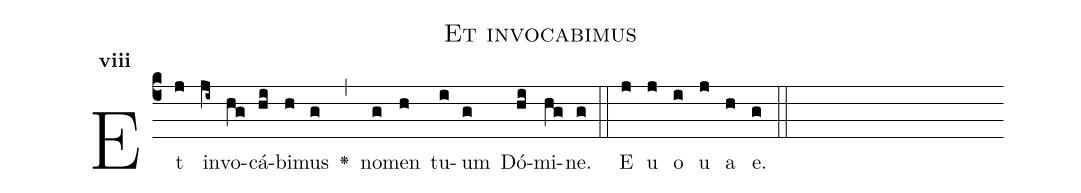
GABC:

name:Et invocabimus;
office-part:Antiphona;
mode:8;
%%
initial-style: 1;
name: Et invocabimus;
book: Antiphonae & Responsoria/Tomus III, p. 79;
occasion: Psalterium Hebdomada III Feria IV;
office-part: Hora media Ant 3;
user-notes: ;
commentary: ;
annotation: 8g;
centering-scheme: english;
fontsize: 12;
font: OFLSortsMillGoudy;
height: 11;
width: 4.5;
%%
(c4)Et(j) in(ji~)vo(hg)cá(hi)bi(h)mus(g) <v>\greheightstar</v>(,) no(g)men(h) tu(i)um(g) Dó(hi)mi(hg)ne.(g) (::)
E(j) u(j) o(i) u(j) a(h) e.(g) (::)
